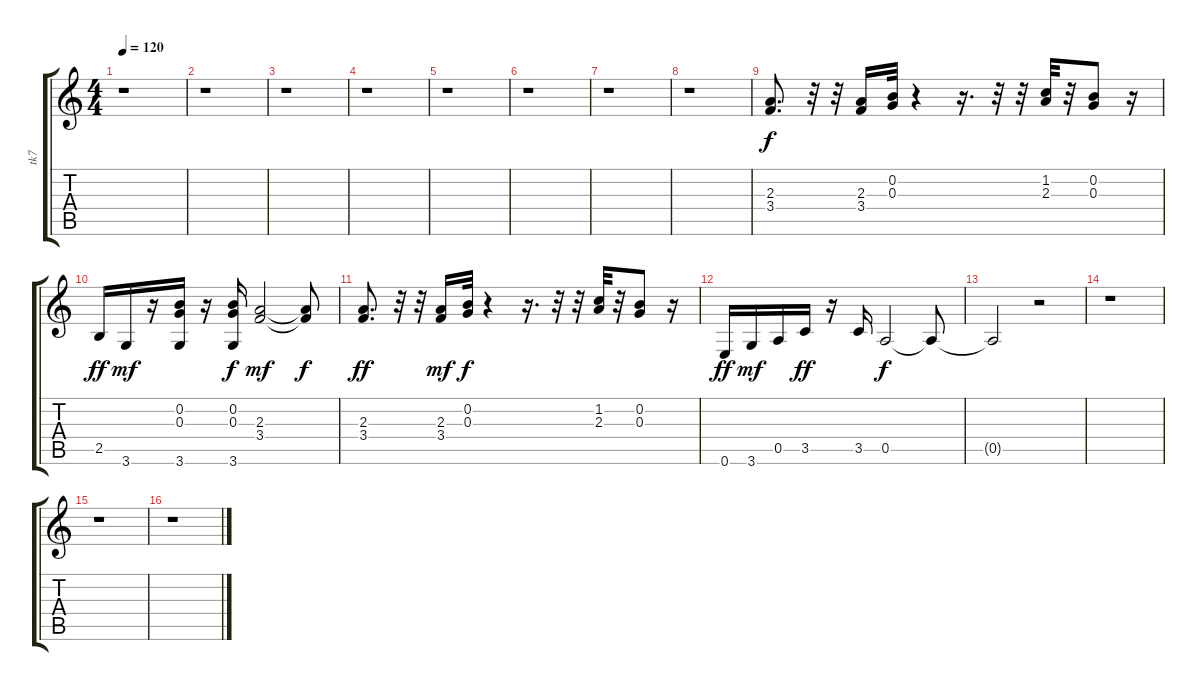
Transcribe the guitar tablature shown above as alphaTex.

\track ("tk7" "tk7") {instrument acousticguitarsteel}
\staff {score tabs}
\tuning (E4 B3 G3 D3 A2 E2) {hide}
\ts (4 4)
\tempo 120
\clef g2
\ks c
r.1{dy f} |
r.1 |
r.1 |
r.1 |
r.1 |
r.1 |
r.1 |
r.1 |
(2.3 3.4).8{d} r.32 r.32 (2.3 3.4).16 (0.2 0.3).32 r.4 r.16{d} r.32 r.32 (1.2 2.3).32 r.32 (0.2 0.3).8 r.16 |
2.5.16{dy ff} 3.6.16{dy mf} r.16 (0.2 0.3 3.6).16 r.16 (0.2 0.3 3.6).16{dy f} (2.3 3.4).2{dy mf} (2.3{t} 3.4{t}).8{dy f} |
(2.3 3.4).8{d dy ff} r.32 r.32 (2.3 3.4).16{dy mf} (0.2 0.3).32{dy f} r.4 r.16{d} r.32 r.32 (1.2 2.3).32 r.32 (0.2 0.3).8 r.16 |
0.6.16{dy ff} 3.6.16{dy mf} 0.5.16 3.5.16{dy ff} r.16 3.5.16 0.5.2{dy f} 0.5{t}.8 |
0.5{t}.2 r.2 |
r.1 |
r.1 |
r.1
